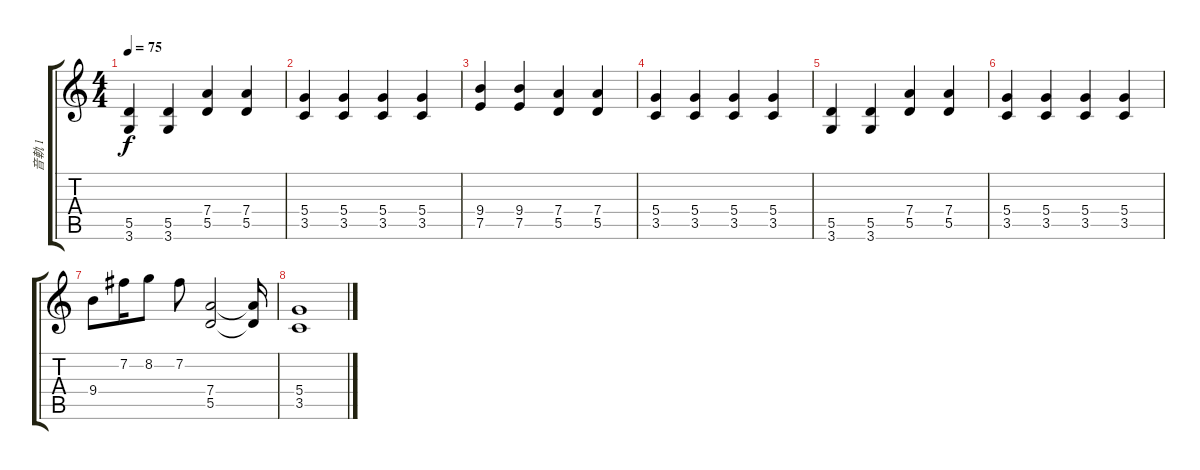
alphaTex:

\track ("音軌 1" "音軌 1") {instrument overdrivenguitar}
\staff {score tabs}
\tuning (E4 B3 G3 D3 A2 E2) {hide}
\ts (4 4)
\tempo 75
\clef g2
\ks c
(5.5 3.6).4{dy f} (5.5 3.6).4 (7.4 5.5).4 (7.4 5.5).4 |
(5.4 3.5).4 (5.4 3.5).4 (5.4 3.5).4 (5.4 3.5).4 |
(9.4 7.5).4 (9.4 7.5).4 (7.4 5.5).4 (7.4 5.5).4 |
(5.4 3.5).4 (5.4 3.5).4 (5.4 3.5).4 (5.4 3.5).4 |
(5.5 3.6).4 (5.5 3.6).4 (7.4 5.5).4 (7.4 5.5).4 |
(5.4 3.5).4 (5.4 3.5).4 (5.4 3.5).4 (5.4 3.5).4 |
9.4.8 7.2.16 8.2.8 7.2.8 (7.4 5.5).2 (7.4{t} 5.5{t}).16 |
(5.4 3.5).1
